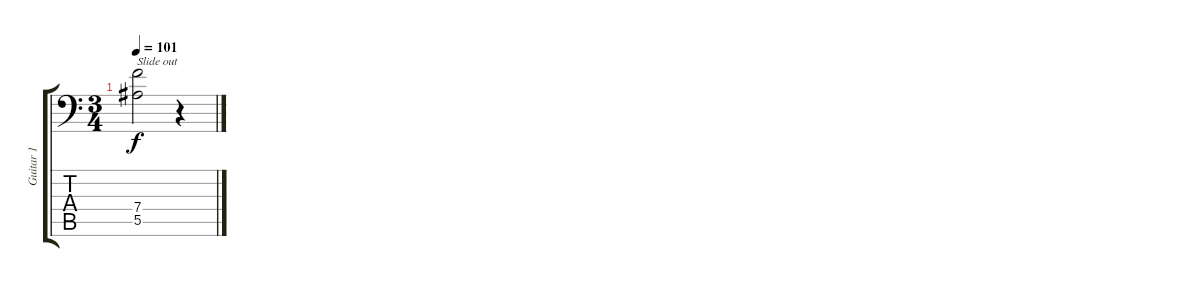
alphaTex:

\track ("Guitar 1" "Guitar 1") {instrument distortionguitar}
\staff {score tabs}
\tuning (C4 G3 Eb3 Bb2 F2 Bb1) {hide}
\ts (3 4)
\tempo 101
\clef f4
\ks c
(7.4 5.5).2{txt "Slide out" dy f} r.4
